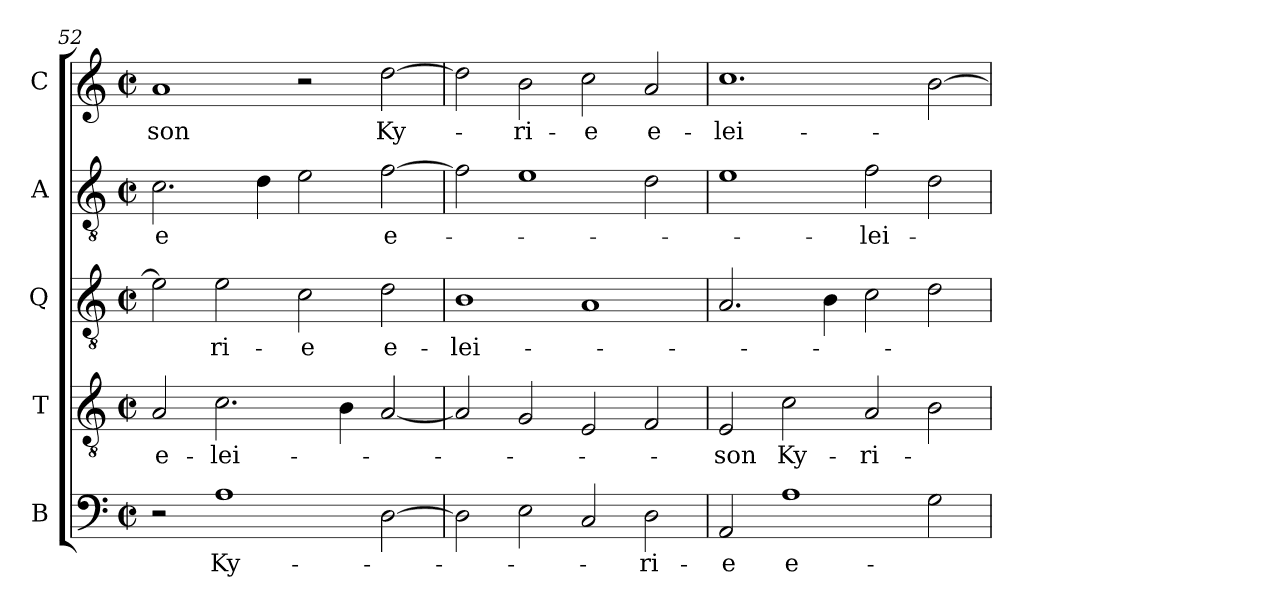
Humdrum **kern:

**kern	**text	**kern	**text	**kern	**text	**kern	**text	**kern	**text
*part5	*part5	*part4	*part4	*part3	*part3	*part2	*part2	*part1	*part1
*staff5	*staff5	*staff4	*staff4	*staff3	*staff3	*staff2	*staff2	*staff1	*staff1
*I"B	*	*I"T	*	*I"Q	*	*I"A	*	*I"C	*
*I'B	*	*I'T	*	*I'Q	*	*I'A	*	*I'C	*
*clefF4	*	*clefGv2	*	*clefGv2	*	*clefGv2	*	*clefG2	*
*M2/2	*	*M2/2	*	*M2/2	*	*M2/2	*	*M2/2	*
*met(c|)	*	*met(c|)	*	*met(c|)	*	*met(c|)	*	*met(c|)	*
=52	=52	=52	=52	=52	=52	=52	=52	=52	=52
!	!	!	!LO:LY:b:cj	!	!	!	!LO:LY:b:cj	!	!LO:LY:b:cj
2r	.	2A/	e-	2e\]	.	2.c\	-e	1a	-son
!	!LO:LY:b:cj	!	!LO:LY:b:cj	!	!LO:LY:b:cj	!	!	!	!
1A	Ky-	2.c\	-lei-	2e\	-ri-	.	.	.	.
.	.	.	.	.	.	4d\	.	.	.
!	!	!	!	!	!LO:LY:b:cj	!	!	!	!
.	.	.	.	2c\	-e	2e\	.	2r	.
.	.	4B\	.	.	.	.	.	.	.
!	!	!	!	!	!LO:LY:b:cj	!	!LO:LY:b:cj	!	!LO:LY:b:cj
[>2D\	.	[<2A/	.	2d\	e-	[>2f\	e-	[>2dd\	Ky-
=53	=53	=53	=53	=53	=53	=53	=53	=53	=53
!	!	!	!	!	!LO:LY:b:cj	!	!	!	!
2D\]	.	2A/]	.	1B	-lei-	2f\]	.	2dd\]	.
!	!	!	!	!	!	!	!	!	!LO:LY:b:cj
2E\	.	2G/	.	.	.	1e	.	2b\	-ri-
!	!	!	!	!	!	!	!	!	!LO:LY:b:cj
2C/	.	2E/	.	1A	.	.	.	2cc\	-e
!	!LO:LY:b:cj	!	!	!	!	!	!	!	!LO:LY:b:cj
2D\	-ri-	2F/	.	.	.	2d\	.	2a/	e-
=54	=54	=54	=54	=54	=54	=54	=54	=54	=54
!	!LO:LY:b:cj	!	!LO:LY:b:cj	!	!	!	!	!	!LO:LY:b:cj
2AA/	-e	2E/	-son	2.A/	.	1e	.	1.cc	-lei-
!	!LO:LY:b:rj	!	!LO:LY:b:cj	!	!	!	!	!	!
1A	e-	2c\	Ky-	.	.	.	.	.	.
.	.	.	.	4B\	.	.	.	.	.
!	!	!	!LO:LY:b:cj	!	!	!	!LO:LY:b:cj	!	!
.	.	2A/	-ri-	2c\	.	2f\	-lei-	.	.
2G\	.	2B\	.	2d\	.	2d\	.	[>2b\	.
=	=	=	=	=	=	=	=	=	=
*-	*-	*-	*-	*-	*-	*-	*-	*-	*-
